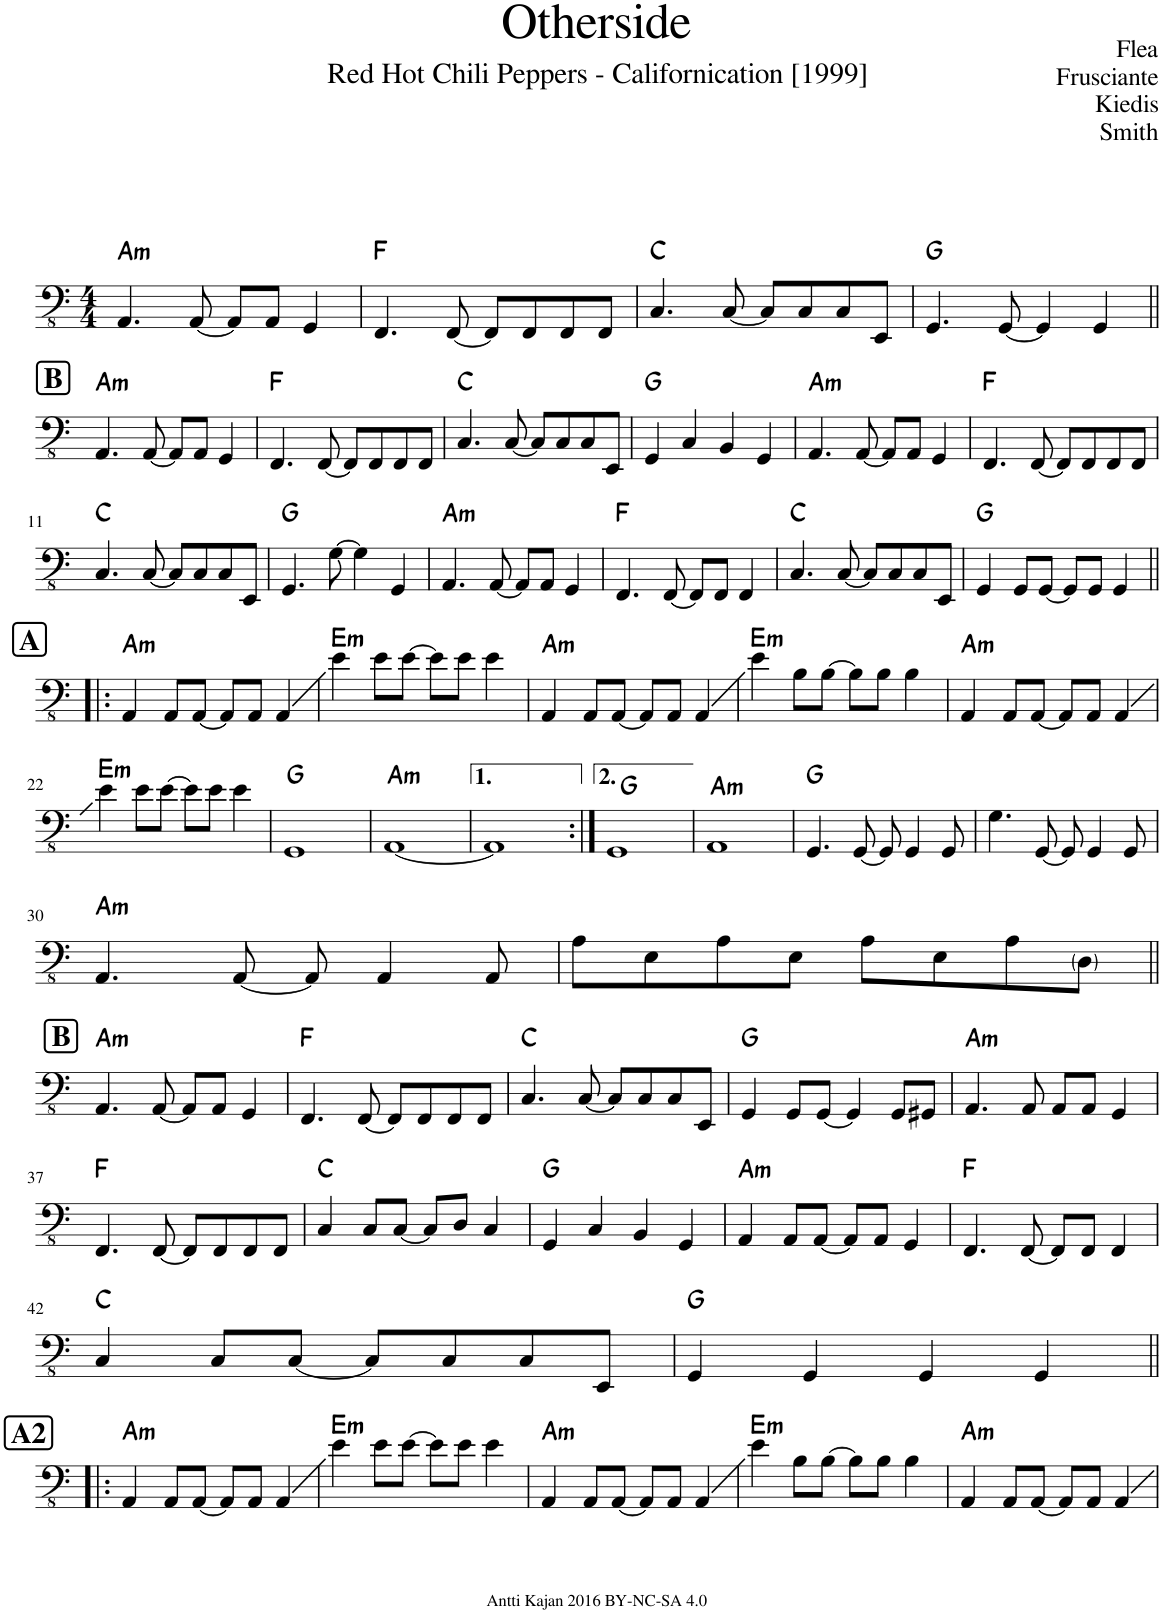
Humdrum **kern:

**kern	**harte
*part1	*part1
*staff1	*
*I"Acoustic Bass	*
*I'Bass	*
*clefFv4	*
*k[]	*
*M4/4	*
=1	=1
!	!LO:H:kt=m
4.AAA/	A:min
[8AAA/	.
8AAA/L]	.
8AAA/J	.
4GGG/	.
=2	=2
4.FFF/	F:maj
[8FFF/	.
8FFF/L]	.
8FFF/	.
8FFF/	.
8FFF/J	.
=3	=3
4.CC/	C:maj
[8CC/	.
8CC/L]	.
8CC/	.
8CC/	.
8EEE/J	.
=4	=4
4.GGG/	G:maj
[8GGG/	.
4GGG/]	.
4GGG/	.
!!LO:LB:g=z
!!LO:REH:place=s1:a:B:cj:fs=14:t=B
=5||	=5||
!	!LO:H:kt=m
4.AAA/	A:min
[8AAA/	.
8AAA/L]	.
8AAA/J	.
4GGG/	.
=6	=6
4.FFF/	F:maj
[8FFF/	.
8FFF/L]	.
8FFF/	.
8FFF/	.
8FFF/J	.
=7	=7
4.CC/	C:maj
[8CC/	.
8CC/L]	.
8CC/	.
8CC/	.
8EEE/J	.
=8	=8
4GGG/	G:maj
4CC/	.
4BBB/	.
4GGG/	.
=9	=9
!	!LO:H:kt=m
4.AAA/	A:min
[8AAA/	.
8AAA/L]	.
8AAA/J	.
4GGG/	.
=10	=10
4.FFF/	F:maj
[8FFF/	.
8FFF/L]	.
8FFF/	.
8FFF/	.
8FFF/J	.
!!LO:LB:g=z
=11	=11
4.CC/	C:maj
[8CC/	.
8CC/L]	.
8CC/	.
8CC/	.
8EEE/J	.
=12	=12
4.GGG/	G:maj
[8GG\	.
4GG\]	.
4GGG/	.
=13	=13
!	!LO:H:kt=m
4.AAA/	A:min
[8AAA/	.
8AAA/L]	.
8AAA/J	.
4GGG/	.
=14	=14
4.FFF/	F:maj
[8FFF/	.
8FFF/L]	.
8FFF/J	.
4FFF/	.
=15	=15
4.CC/	C:maj
[8CC/	.
8CC/L]	.
8CC/	.
8CC/	.
8EEE/J	.
=16	=16
4GGG/	G:maj
8GGG/L	.
[8GGG/J	.
8GGG/L]	.
8GGG/J	.
4GGG/	.
!!LO:LB:g=z
!!LO:REH:place=s1:a:B:cj:fs=14:t=A
=17!|:	=17!|:
!	!LO:H:kt=m
4AAA/	A:min
8AAA/L	.
[8AAA/J	.
8AAA/L]	.
8AAA/J	.
4AAA/	.
=18	=18
!	!LO:H:kt=m
4E\	E:min
8E\L	.
[8E\J	.
8E\L]	.
8E\J	.
4E\	.
=19	=19
!	!LO:H:kt=m
4AAA/	A:min
8AAA/L	.
[8AAA/J	.
8AAA/L]	.
8AAA/J	.
4AAA/	.
=20	=20
!	!LO:H:kt=m
4E\	E:min
8BB\L	.
[8BB\J	.
8BB\L]	.
8BB\J	.
4BB\	.
=21	=21
!	!LO:H:kt=m
4AAA/	A:min
8AAA/L	.
[8AAA/J	.
8AAA/L]	.
8AAA/J	.
4AAA/	.
!!LO:LB:g=z
=22	=22
!	!LO:H:kt=m
4E\	E:min
8E\L	.
[8E\J	.
8E\L]	.
8E\J	.
4E\	.
=23	=23
1GGG	G:maj
=24	=24
!	!LO:H:kt=m
[1AAA	A:min
=25	=25
1AAA]	.
=26:|!	=26:|!
1GGG	G:maj
=27	=27
!	!LO:H:kt=m
1AAA	A:min
=28	=28
4.GGG/	G:maj
[8GGG/	.
8GGG/]	.
4GGG/	.
8GGG/	.
=29	=29
4.GG\	.
[8GGG/	.
8GGG/]	.
4GGG/	.
8GGG/	.
!!LO:LB:g=z
=30	=30
!	!LO:H:kt=m
4.AAA/	A:min
[8AAA/	.
8AAA/]	.
4AAA/	.
8AAA/	.
=31	=31
8AA\L	.
8EE\	.
8AA\	.
8EE\J	.
8AA\L	.
8EE\	.
8AA\	.
8DD\J	.
!!LO:LB:g=z
!!LO:REH:place=s1:a:B:cj:fs=14:t=B
=32||	=32||
!	!LO:H:kt=m
4.AAA/	A:min
[8AAA/	.
8AAA/L]	.
8AAA/J	.
4GGG/	.
=33	=33
4.FFF/	F:maj
[8FFF/	.
8FFF/L]	.
8FFF/	.
8FFF/	.
8FFF/J	.
=34	=34
4.CC/	C:maj
[8CC/	.
8CC/L]	.
8CC/	.
8CC/	.
8EEE/J	.
=35	=35
4GGG/	G:maj
8GGG/L	.
[8GGG/J	.
4GGG/]	.
8GGG/L	.
8GGG#X/J	.
=36	=36
!	!LO:H:kt=m
4.AAA/	A:min
8AAA/	.
8AAA/L	.
8AAA/J	.
4GGG/	.
!!LO:LB:g=z
=37	=37
4.FFF/	F:maj
[8FFF/	.
8FFF/L]	.
8FFF/	.
8FFF/	.
8FFF/J	.
=38	=38
4CC/	C:maj
8CC/L	.
[8CC/J	.
8CC/L]	.
8DD/J	.
4CC/	.
=39	=39
4GGG/	G:maj
4CC/	.
4BBB/	.
4GGG/	.
=40	=40
!	!LO:H:kt=m
4AAA/	A:min
8AAA/L	.
[8AAA/J	.
8AAA/L]	.
8AAA/J	.
4GGG/	.
=41	=41
4.FFF/	F:maj
[8FFF/	.
8FFF/L]	.
8FFF/J	.
4FFF/	.
!!LO:LB:g=z
=42	=42
4CC/	C:maj
8CC/L	.
[8CC/J	.
8CC/L]	.
8CC/	.
8CC/	.
8EEE/J	.
=43	=43
4GGG/	G:maj
4GGG/	.
4GGG/	.
4GGG/	.
!!LO:LB:g=z
!!LO:REH:place=s1:a:B:cj:fs=14:t=A2
=44!|:	=44!|:
!	!LO:H:kt=m
4AAA/	A:min
8AAA/L	.
[8AAA/J	.
8AAA/L]	.
8AAA/J	.
4AAA/	.
=45	=45
!	!LO:H:kt=m
4E\	E:min
8E\L	.
[8E\J	.
8E\L]	.
8E\J	.
4E\	.
=46	=46
!	!LO:H:kt=m
4AAA/	A:min
8AAA/L	.
[8AAA/J	.
8AAA/L]	.
8AAA/J	.
4AAA/	.
=47	=47
!	!LO:H:kt=m
4E\	E:min
8BB\L	.
[8BB\J	.
8BB\L]	.
8BB\J	.
4BB\	.
=48	=48
!	!LO:H:kt=m
4AAA/	A:min
8AAA/L	.
[8AAA/J	.
8AAA/L]	.
8AAA/J	.
4AAA/	.
=	=
*-	*-
